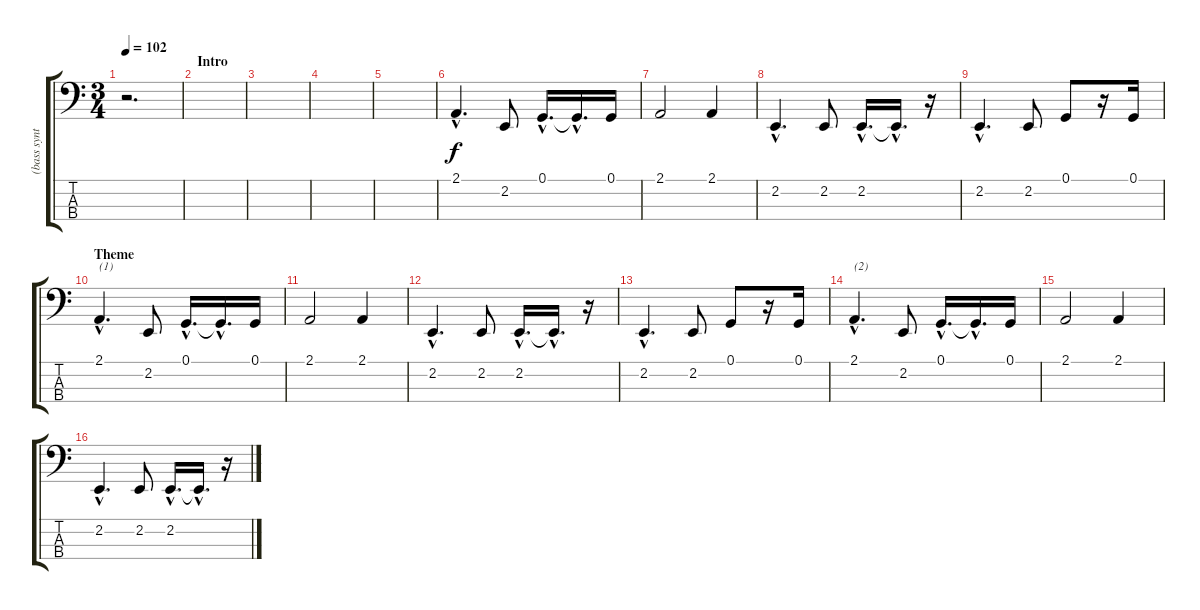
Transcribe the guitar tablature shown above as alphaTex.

\track ("(bass synth bass)" "(bass synt") {instrument lead8bassandlead}
\staff {score tabs}
\tuning (G2 D2 A1 E1) {hide}
\ts (3 4)
\tempo 102
\clef f4
\ks c
r.2{d dy f instrument lead8bassandlead} |
\section ("" "Intro")
|
|
|
|
2.1{hac}.4{d} 2.2.8 0.1{hac}.16{d} 0.1{hac t}.16{d} 0.1.16 |
2.1.2 2.1.4 |
2.2{hac}.4{d} 2.2.8 2.2{hac}.16{d} 2.2{hac t}.16{d} r.16 |
2.2{hac}.4{d} 2.2.8 0.1.8 r.16 0.1.16 |
\section ("" "Theme")
2.1{hac}.4{d txt "(1)"} 2.2.8 0.1{hac}.16{d} 0.1{hac t}.16{d} 0.1.16 |
2.1.2 2.1.4 |
2.2{hac}.4{d} 2.2.8 2.2{hac}.16{d} 2.2{hac t}.16{d} r.16 |
2.2{hac}.4{d} 2.2.8 0.1.8 r.16 0.1.16 |
2.1{hac}.4{d txt "(2)"} 2.2.8 0.1{hac}.16{d} 0.1{hac t}.16{d} 0.1.16 |
2.1.2 2.1.4 |
2.2{hac}.4{d} 2.2.8 2.2{hac}.16{d} 2.2{hac t}.16{d} r.16
